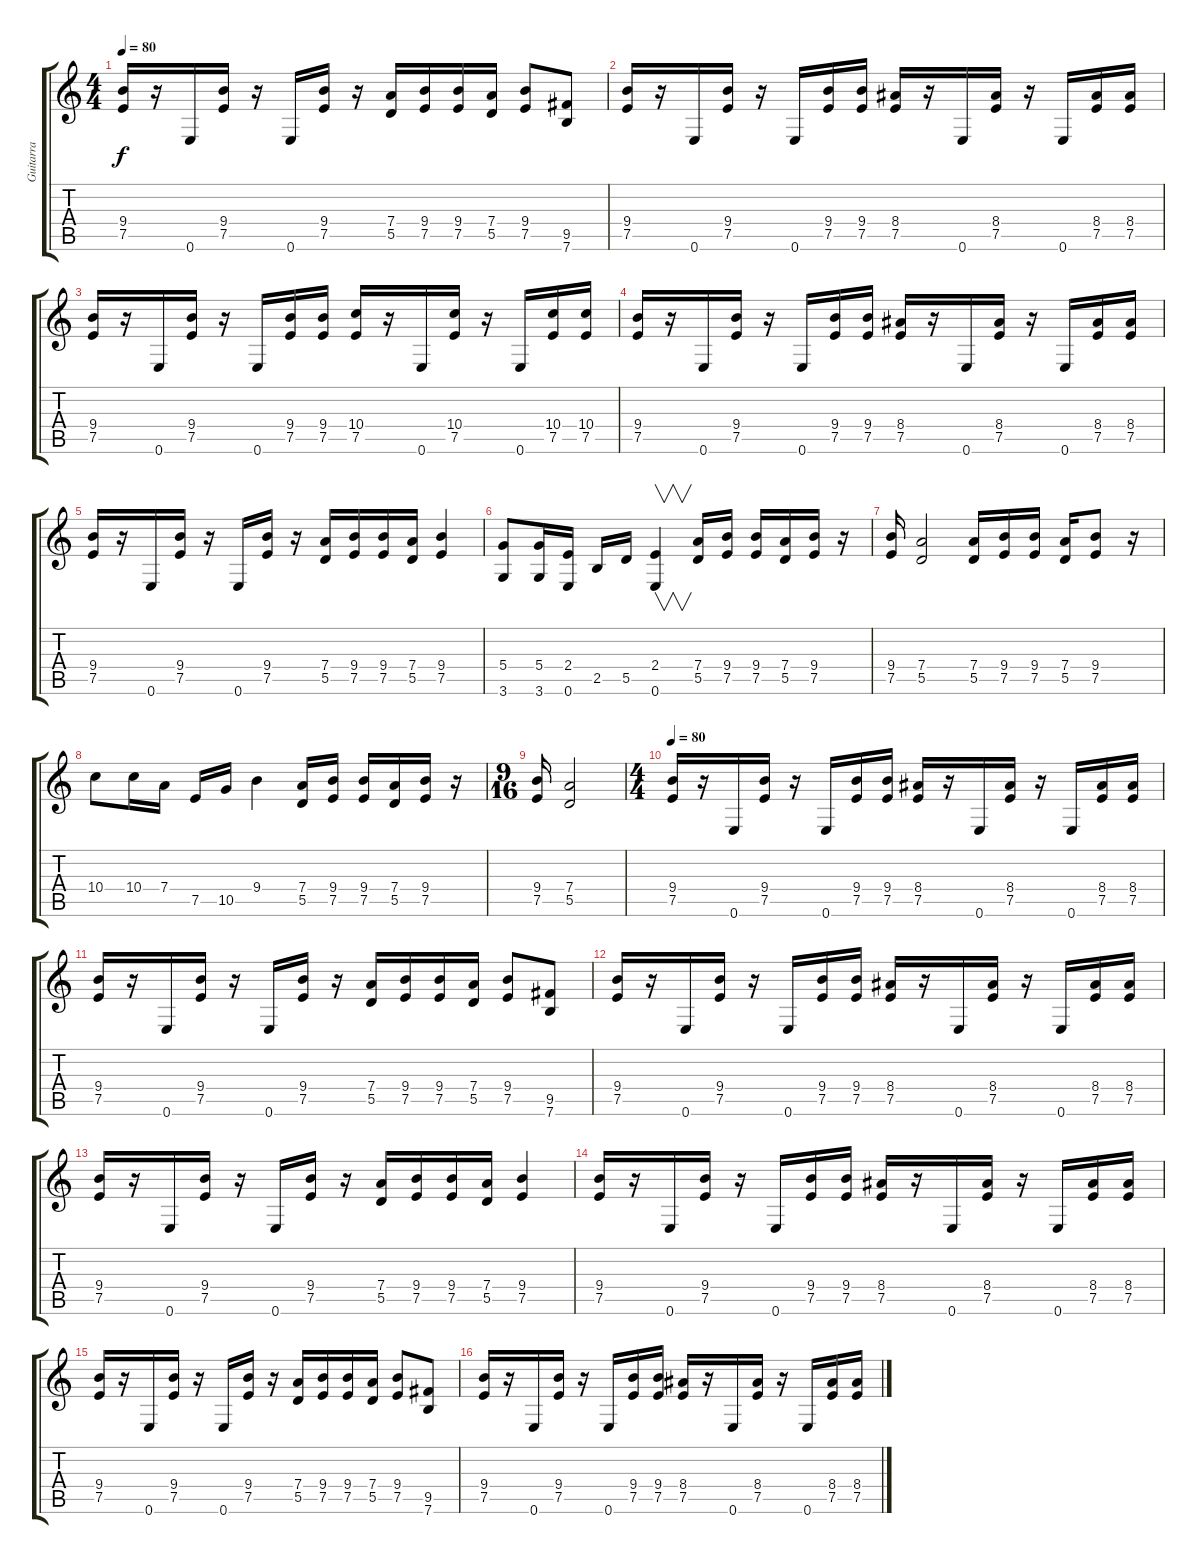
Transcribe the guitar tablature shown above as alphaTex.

\track ("Guitarra" "Guitarra") {instrument overdrivenguitar}
\staff {score tabs}
\tuning (E4 B3 G3 D3 A2 E2) {hide}
\ts (4 4)
\tempo 80
\clef g2
\ks c
(9.4 7.5).16{dy f} r.16 0.6.16 (9.4 7.5).16 r.16 0.6.16 (9.4 7.5).16 r.16 (7.4 5.5).16 (9.4 7.5).16 (9.4 7.5).16 (7.4 5.5).16 (9.4 7.5).8 (9.5 7.6).8 |
(9.4 7.5).16 r.16 0.6.16 (9.4 7.5).16 r.16 0.6.16 (9.4 7.5).16 (9.4 7.5).16 (8.4 7.5).16 r.16 0.6.16 (8.4 7.5).16 r.16 0.6.16 (8.4 7.5).16 (8.4 7.5).16 |
(9.4 7.5).16 r.16 0.6.16 (9.4 7.5).16 r.16 0.6.16 (9.4 7.5).16 (9.4 7.5).16 (10.4 7.5).16 r.16 0.6.16 (10.4 7.5).16 r.16 0.6.16 (10.4 7.5).16 (10.4 7.5).16 |
(9.4 7.5).16 r.16 0.6.16 (9.4 7.5).16 r.16 0.6.16 (9.4 7.5).16 (9.4 7.5).16 (8.4 7.5).16 r.16 0.6.16 (8.4 7.5).16 r.16 0.6.16 (8.4 7.5).16 (8.4 7.5).16 |
(9.4 7.5).16 r.16 0.6.16 (9.4 7.5).16 r.16 0.6.16 (9.4 7.5).16 r.16 (7.4 5.5).16 (9.4 7.5).16 (9.4 7.5).16 (7.4 5.5).16 (9.4 7.5).4 |
(5.4 3.6).8 (5.4 3.6).16 (2.4 0.6).16 2.5.16 5.5.16 (2.4 0.6).4{v} (7.4 5.5).16 (9.4 7.5).16 (9.4 7.5).16 (7.4 5.5).16 (9.4 7.5).16 r.16 |
(9.4 7.5).16 (7.4 5.5).2 (7.4 5.5).16 (9.4 7.5).16 (9.4 7.5).16 (7.4 5.5).16 (9.4 7.5).8 r.16 |
10.4.8 10.4.16 7.4.16 7.5.16 10.5.16 9.4.4 (7.4 5.5).16 (9.4 7.5).16 (9.4 7.5).16 (7.4 5.5).16 (9.4 7.5).16 r.16 |
\ts (9 16)
(9.4 7.5).16 (7.4 5.5).2 |
\ts (4 4)
\tempo 80
(9.4 7.5).16 r.16 0.6.16 (9.4 7.5).16 r.16 0.6.16 (9.4 7.5).16 (9.4 7.5).16 (8.4 7.5).16 r.16 0.6.16 (8.4 7.5).16 r.16 0.6.16 (8.4 7.5).16 (8.4 7.5).16 |
(9.4 7.5).16 r.16 0.6.16 (9.4 7.5).16 r.16 0.6.16 (9.4 7.5).16 r.16 (7.4 5.5).16 (9.4 7.5).16 (9.4 7.5).16 (7.4 5.5).16 (9.4 7.5).8 (9.5 7.6).8 |
(9.4 7.5).16 r.16 0.6.16 (9.4 7.5).16 r.16 0.6.16 (9.4 7.5).16 (9.4 7.5).16 (8.4 7.5).16 r.16 0.6.16 (8.4 7.5).16 r.16 0.6.16 (8.4 7.5).16 (8.4 7.5).16 |
(9.4 7.5).16 r.16 0.6.16 (9.4 7.5).16 r.16 0.6.16 (9.4 7.5).16 r.16 (7.4 5.5).16 (9.4 7.5).16 (9.4 7.5).16 (7.4 5.5).16 (9.4 7.5).4 |
(9.4 7.5).16 r.16 0.6.16 (9.4 7.5).16 r.16 0.6.16 (9.4 7.5).16 (9.4 7.5).16 (8.4 7.5).16 r.16 0.6.16 (8.4 7.5).16 r.16 0.6.16 (8.4 7.5).16 (8.4 7.5).16 |
(9.4 7.5).16 r.16 0.6.16 (9.4 7.5).16 r.16 0.6.16 (9.4 7.5).16 r.16 (7.4 5.5).16 (9.4 7.5).16 (9.4 7.5).16 (7.4 5.5).16 (9.4 7.5).8 (9.5 7.6).8 |
(9.4 7.5).16 r.16 0.6.16 (9.4 7.5).16 r.16 0.6.16 (9.4 7.5).16 (9.4 7.5).16 (8.4 7.5).16 r.16 0.6.16 (8.4 7.5).16 r.16 0.6.16 (8.4 7.5).16 (8.4 7.5).16
